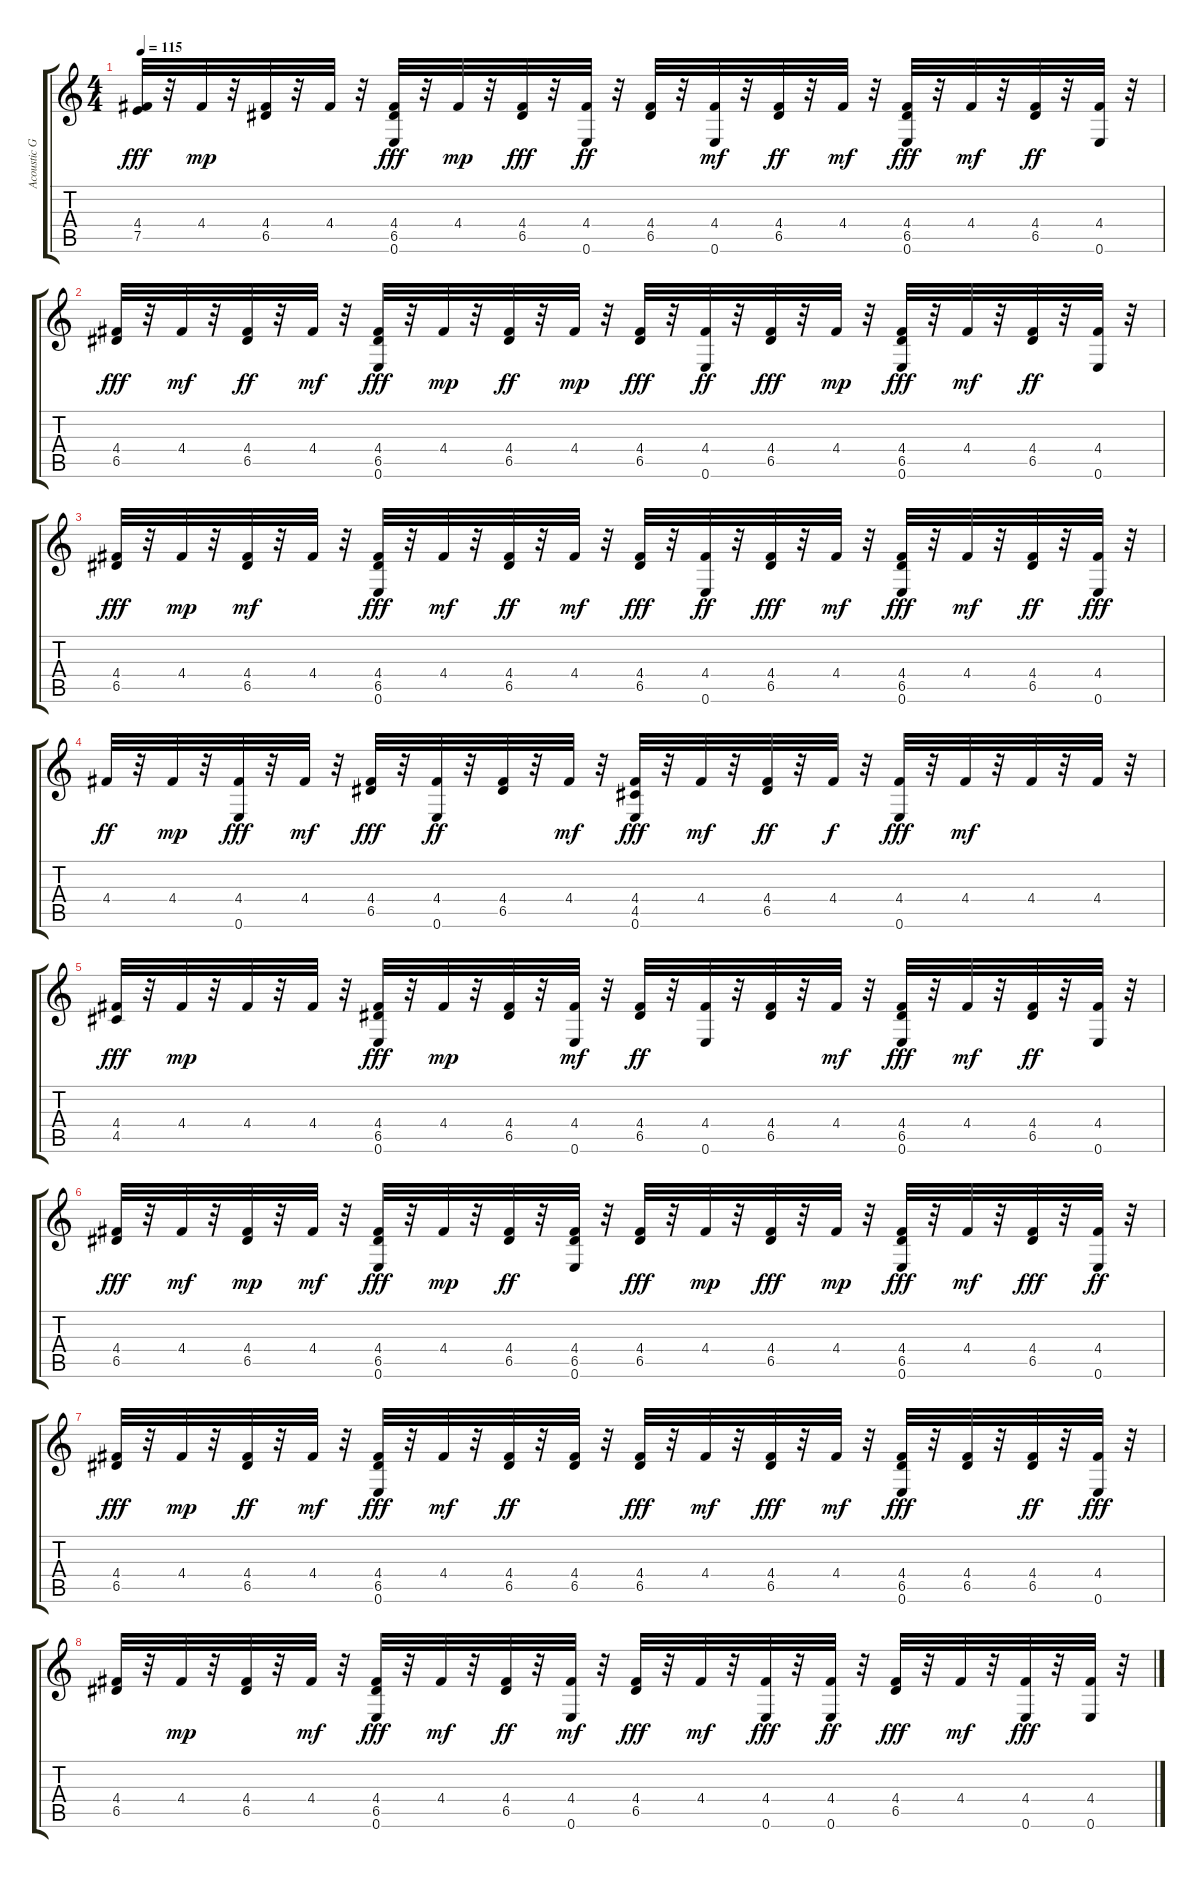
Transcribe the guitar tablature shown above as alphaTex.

\track ("Acoustic Guitar" "Acoustic G") {instrument acousticguitarsteel}
\staff {score tabs}
\tuning (E4 B3 G3 D3 A2 E2) {hide}
\ts (4 4)
\tempo 115
\clef g2
\ks c
(4.4 7.5).32{dy fff} r.32 4.4.32{dy mp} r.32 (4.4 6.5).32 r.32 4.4.32 r.32 (4.4 6.5 0.6).32{dy fff} r.32 4.4.32{dy mp} r.32 (4.4 6.5).32{dy fff} r.32 (4.4 0.6).32{dy ff} r.32 (4.4 6.5).32 r.32 (4.4 0.6).32{dy mf} r.32 (4.4 6.5).32{dy ff} r.32 4.4.32{dy mf} r.32 (4.4 6.5 0.6).32{dy fff} r.32 4.4.32{dy mf} r.32 (4.4 6.5).32{dy ff} r.32 (4.4 0.6).32 r.32 |
(4.4 6.5).32{dy fff} r.32 4.4.32{dy mf} r.32 (4.4 6.5).32{dy ff} r.32 4.4.32{dy mf} r.32 (4.4 6.5 0.6).32{dy fff} r.32 4.4.32{dy mp} r.32 (4.4 6.5).32{dy ff} r.32 4.4.32{dy mp} r.32 (4.4 6.5).32{dy fff} r.32 (4.4 0.6).32{dy ff} r.32 (4.4 6.5).32{dy fff} r.32 4.4.32{dy mp} r.32 (4.4 6.5 0.6).32{dy fff} r.32 4.4.32{dy mf} r.32 (4.4 6.5).32{dy ff} r.32 (4.4 0.6).32 r.32 |
(4.4 6.5).32{dy fff} r.32 4.4.32{dy mp} r.32 (4.4 6.5).32{dy mf} r.32 4.4.32 r.32 (4.4 6.5 0.6).32{dy fff} r.32 4.4.32{dy mf} r.32 (4.4 6.5).32{dy ff} r.32 4.4.32{dy mf} r.32 (4.4 6.5).32{dy fff} r.32 (4.4 0.6).32{dy ff} r.32 (4.4 6.5).32{dy fff} r.32 4.4.32{dy mf} r.32 (4.4 6.5 0.6).32{dy fff} r.32 4.4.32{dy mf} r.32 (4.4 6.5).32{dy ff} r.32 (4.4 0.6).32{dy fff} r.32 |
4.4.32{dy ff} r.32 4.4.32{dy mp} r.32 (4.4 0.6).32{dy fff} r.32 4.4.32{dy mf} r.32 (4.4 6.5).32{dy fff} r.32 (4.4 0.6).32{dy ff} r.32 (4.4 6.5).32 r.32 4.4.32{dy mf} r.32 (4.4 4.5 0.6).32{dy fff} r.32 4.4.32{dy mf} r.32 (4.4 6.5).32{dy ff} r.32 4.4.32{dy f} r.32 (4.4 0.6).32{dy fff} r.32 4.4.32{dy mf} r.32 4.4.32 r.32 4.4.32 r.32 |
(4.4 4.5).32{dy fff} r.32 4.4.32{dy mp} r.32 4.4.32 r.32 4.4.32 r.32 (4.4 6.5 0.6).32{dy fff} r.32 4.4.32{dy mp} r.32 (4.4 6.5).32 r.32 (4.4 0.6).32{dy mf} r.32 (4.4 6.5).32{dy ff} r.32 (4.4 0.6).32 r.32 (4.4 6.5).32 r.32 4.4.32{dy mf} r.32 (4.4 6.5 0.6).32{dy fff} r.32 4.4.32{dy mf} r.32 (4.4 6.5).32{dy ff} r.32 (4.4 0.6).32 r.32 |
(4.4 6.5).32{dy fff} r.32 4.4.32{dy mf} r.32 (4.4 6.5).32{dy mp} r.32 4.4.32{dy mf} r.32 (4.4 6.5 0.6).32{dy fff} r.32 4.4.32{dy mp} r.32 (4.4 6.5).32{dy ff} r.32 (4.4 6.5 0.6).32 r.32 (4.4 6.5).32{dy fff} r.32 4.4.32{dy mp} r.32 (4.4 6.5).32{dy fff} r.32 4.4.32{dy mp} r.32 (4.4 6.5 0.6).32{dy fff} r.32 4.4.32{dy mf} r.32 (4.4 6.5).32{dy fff} r.32 (4.4 0.6).32{dy ff} r.32 |
(4.4 6.5).32{dy fff} r.32 4.4.32{dy mp} r.32 (4.4 6.5).32{dy ff} r.32 4.4.32{dy mf} r.32 (4.4 6.5 0.6).32{dy fff} r.32 4.4.32{dy mf} r.32 (4.4 6.5).32{dy ff} r.32 (4.4 6.5).32 r.32 (4.4 6.5).32{dy fff} r.32 4.4.32{dy mf} r.32 (4.4 6.5).32{dy fff} r.32 4.4.32{dy mf} r.32 (4.4 6.5 0.6).32{dy fff} r.32 (4.4 6.5).32 r.32 (4.4 6.5).32{dy ff} r.32 (4.4 0.6).32{dy fff} r.32 |
(4.4 6.5).32 r.32 4.4.32{dy mp} r.32 (4.4 6.5).32 r.32 4.4.32{dy mf} r.32 (4.4 6.5 0.6).32{dy fff} r.32 4.4.32{dy mf} r.32 (4.4 6.5).32{dy ff} r.32 (4.4 0.6).32{dy mf} r.32 (4.4 6.5).32{dy fff} r.32 4.4.32{dy mf} r.32 (4.4 0.6).32{dy fff} r.32 (4.4 0.6).32{dy ff} r.32 (4.4 6.5).32{dy fff} r.32 4.4.32{dy mf} r.32 (4.4 0.6).32{dy fff} r.32 (4.4 0.6).32 r.32
